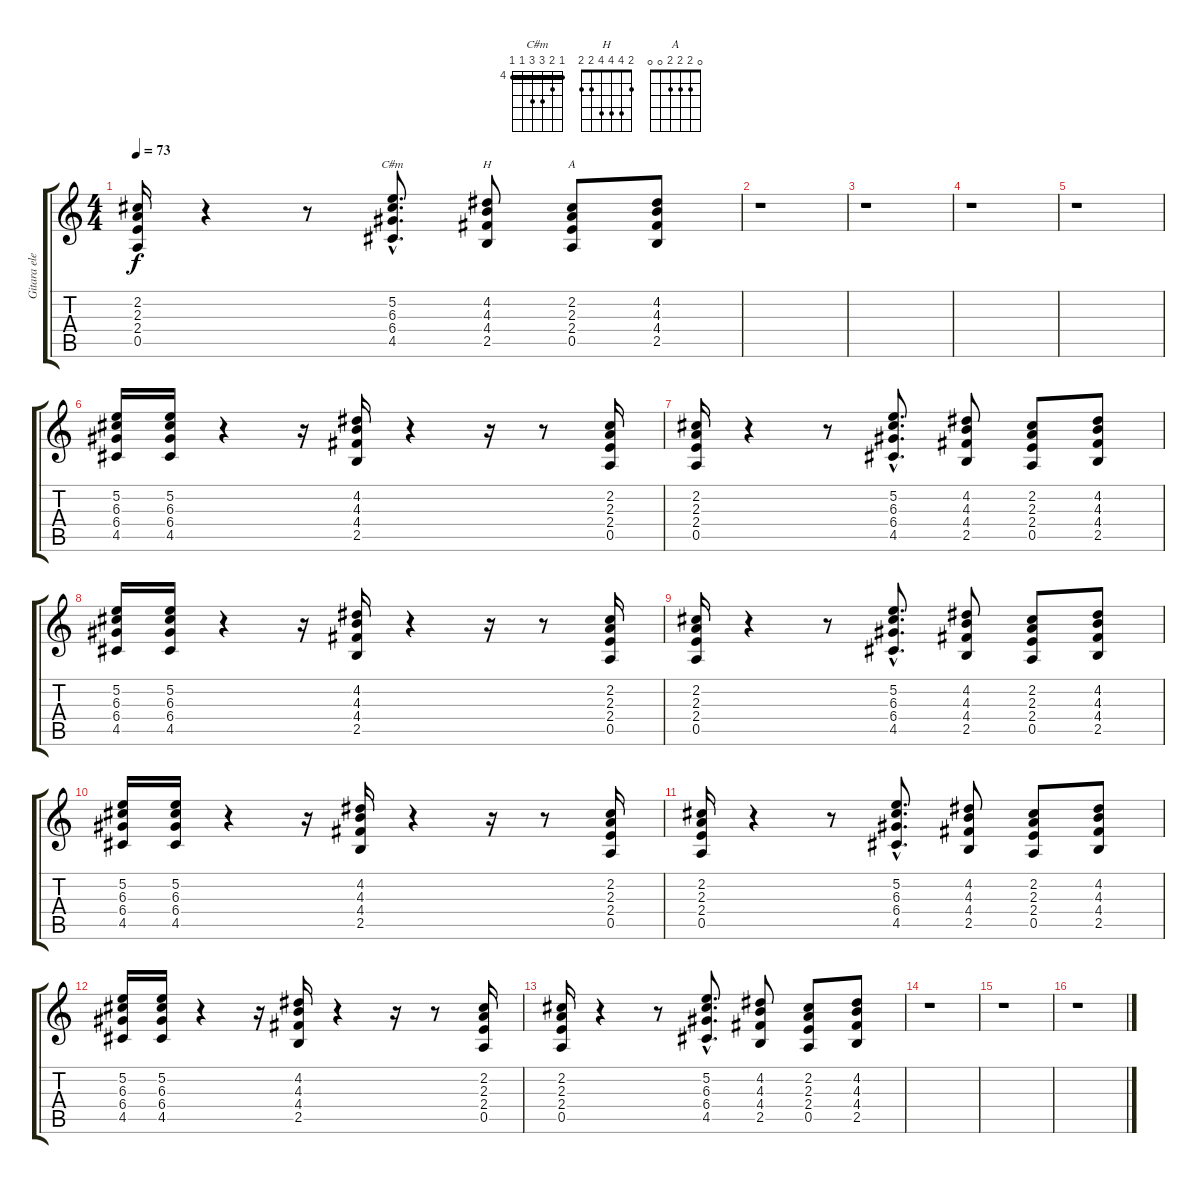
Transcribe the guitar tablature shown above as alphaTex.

\track ("Gitara elektryczna" "Gitara ele") {instrument distortionguitar}
\staff {score tabs}
\tuning (E4 B3 G3 D3 A2 E2) {hide}
\chord ("C#m" 4 5 6 6 4 4) {firstfret 4 barre 4}
\chord ("H" 2 4 4 4 2 2)
\chord ("A" 0 2 2 2 0 0)
\ts (4 4)
\tempo 73
\clef g2
\ks c
(2.2 2.3 2.4 0.5).16{dy f} r.4 r.8 (5.2{hac} 6.3{hac} 6.4{hac} 4.5{hac}).8{d ch "C#m"} (4.2 4.3 4.4 2.5).8{ch "H"} (2.2 2.3 2.4 0.5).8{ch "A"} (4.2 4.3 4.4 2.5).8 |
r.1 |
r.1 |
r.1 |
r.1 |
(5.2 6.3 6.4 4.5).16 (5.2 6.3 6.4 4.5).16 r.4 r.16 (4.2 4.3 4.4 2.5).16 r.4 r.16 r.8 (2.2 2.3 2.4 0.5).16 |
(2.2 2.3 2.4 0.5).16 r.4 r.8 (5.2{hac} 6.3{hac} 6.4{hac} 4.5{hac}).8{d} (4.2 4.3 4.4 2.5).8 (2.2 2.3 2.4 0.5).8 (4.2 4.3 4.4 2.5).8 |
(5.2 6.3 6.4 4.5).16 (5.2 6.3 6.4 4.5).16 r.4 r.16 (4.2 4.3 4.4 2.5).16 r.4 r.16 r.8 (2.2 2.3 2.4 0.5).16 |
(2.2 2.3 2.4 0.5).16 r.4 r.8 (5.2{hac} 6.3{hac} 6.4{hac} 4.5{hac}).8{d} (4.2 4.3 4.4 2.5).8 (2.2 2.3 2.4 0.5).8 (4.2 4.3 4.4 2.5).8 |
(5.2 6.3 6.4 4.5).16 (5.2 6.3 6.4 4.5).16 r.4 r.16 (4.2 4.3 4.4 2.5).16 r.4 r.16 r.8 (2.2 2.3 2.4 0.5).16 |
(2.2 2.3 2.4 0.5).16 r.4 r.8 (5.2{hac} 6.3{hac} 6.4{hac} 4.5{hac}).8{d} (4.2 4.3 4.4 2.5).8 (2.2 2.3 2.4 0.5).8 (4.2 4.3 4.4 2.5).8 |
(5.2 6.3 6.4 4.5).16 (5.2 6.3 6.4 4.5).16 r.4 r.16 (4.2 4.3 4.4 2.5).16 r.4 r.16 r.8 (2.2 2.3 2.4 0.5).16 |
(2.2 2.3 2.4 0.5).16 r.4 r.8 (5.2{hac} 6.3{hac} 6.4{hac} 4.5{hac}).8{d} (4.2 4.3 4.4 2.5).8 (2.2 2.3 2.4 0.5).8 (4.2 4.3 4.4 2.5).8 |
r.1 |
r.1 |
r.1
